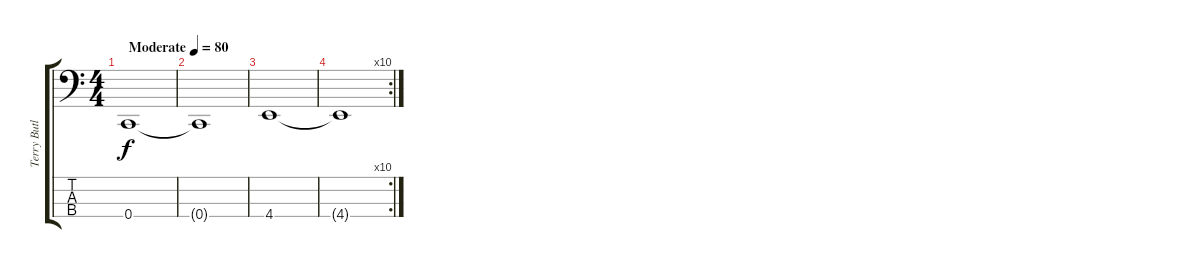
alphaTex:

\track ("Terry Butler" "Terry Butl") {instrument acousticbass}
\staff {score tabs}
\tuning (Eb2 Bb1 F1 C1) {hide}
\ts (4 4)
\tempo (80 "Moderate")
\clef f4
\ks c
0.4.1{dy f instrument acousticbass} |
0.4{t}.1 |
4.4.1 |
\rc 10
4.4{t}.1
